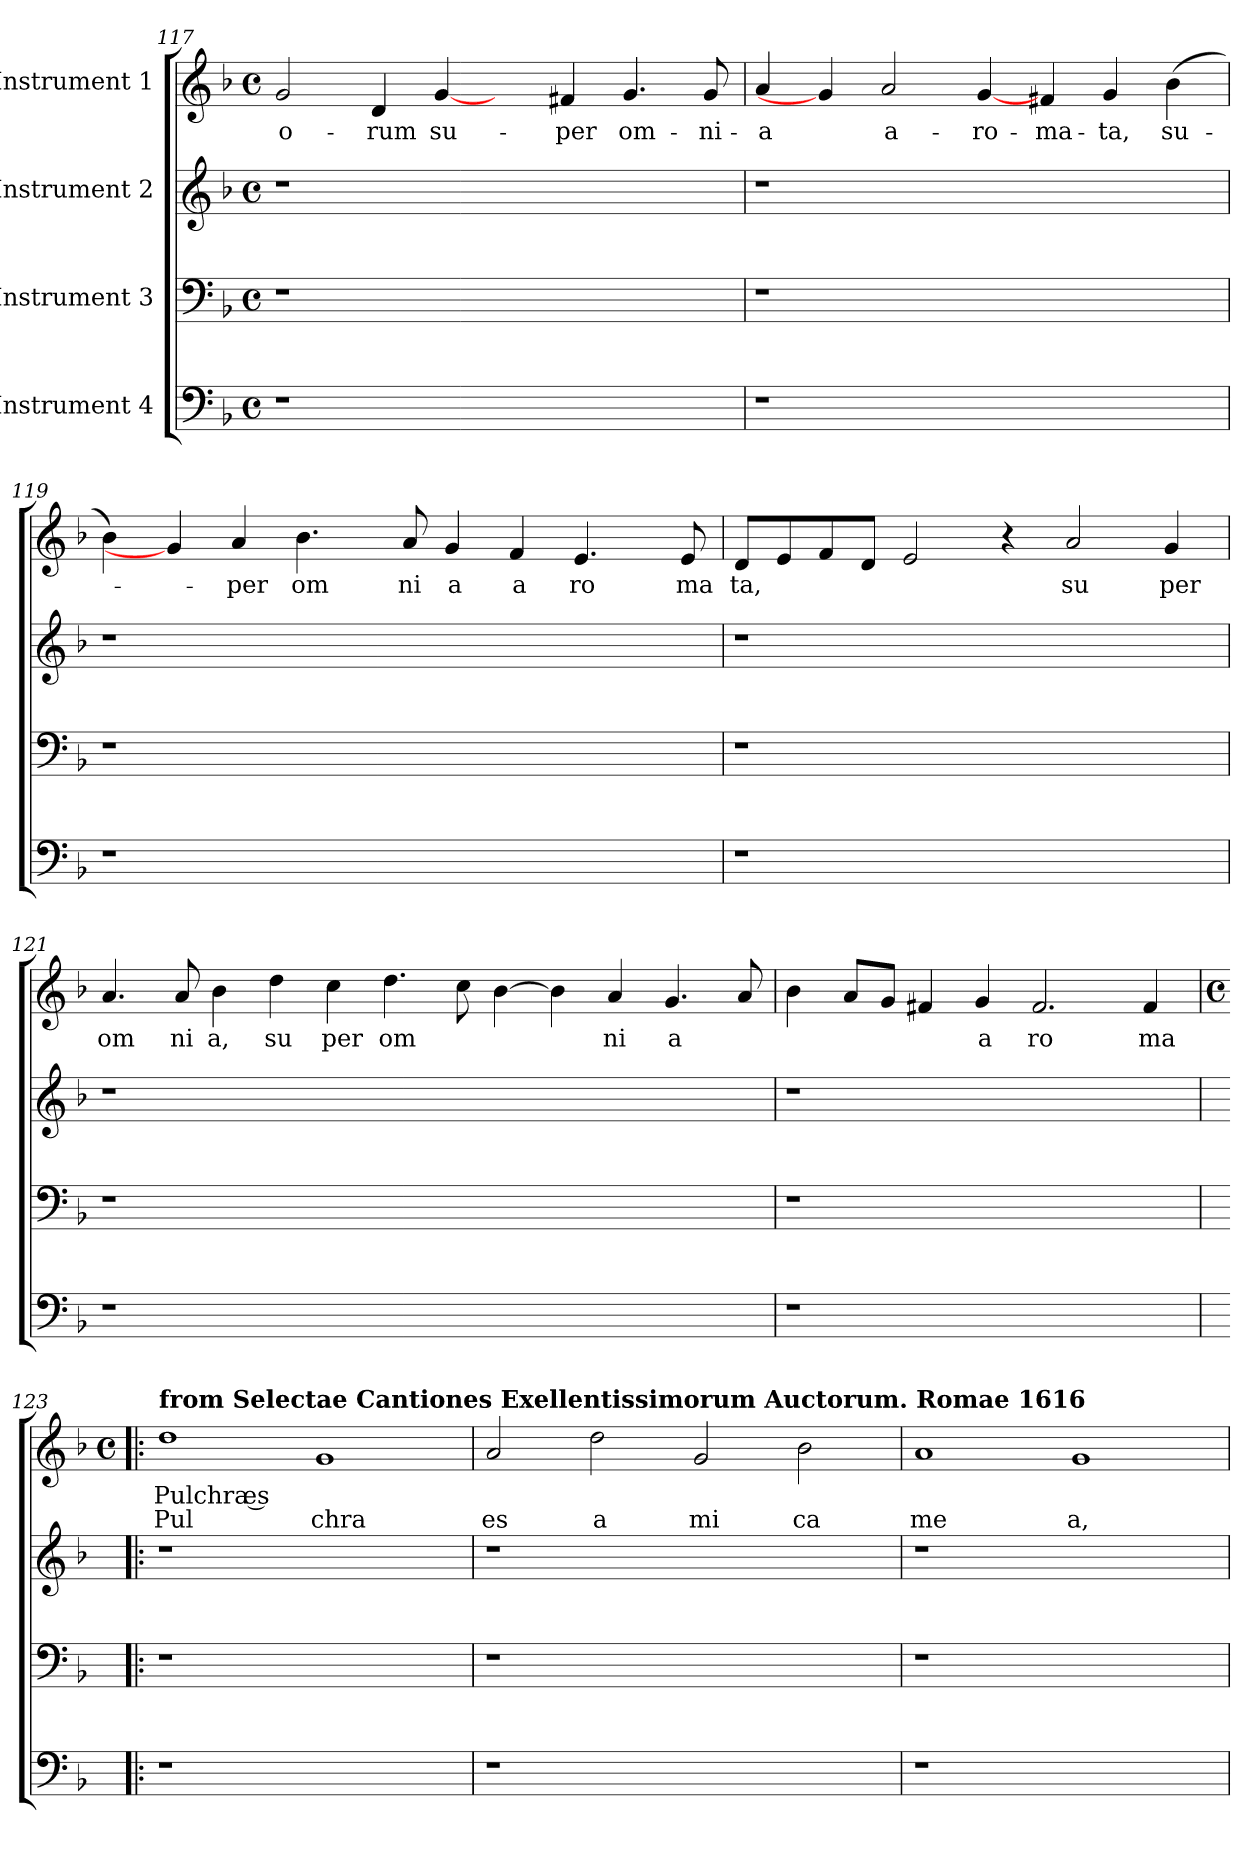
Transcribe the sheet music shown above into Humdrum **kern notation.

**kern	**kern	**kern	**kern	**text	**text
*part4	*part3	*part2	*part1	*part1	*part1
*staff4	*staff3	*staff2	*staff1	*staff1	*staff1
*I"Instrument 4	*I"Instrument 3	*I"Instrument 2	*I"Instrument 1	*	*
*clefF4	*clefF4	*clefG2	*clefG2	*	*
*k[b-]	*k[b-]	*k[b-]	*k[b-]	*	*
*F:	*F:	*F:	*F:	*	*
*M4/4	*M4/4	*M4/4	*M4/4	*	*
*met(c)	*met(c)	*met(c)	*met(c)	*	*
=117	=117	=117	=117	=117	=117
!	!	!	!	!LO:LY:b:cj	!
1r	1r	1r	2g/	-o-	.
!	!	!	!	!LO:LY:b:cj	!
.	.	.	4d/	-rum	.
!	!	!	!	!LO:LY:b:cj	!
.	.	.	[4g/	su-	.
1ryy	1ryy	1ryy	4ryy	.	.
!	!	!	!	!LO:LY:b:cj	!
.	.	.	4f#X/	-per	.
!	!	!	!	!LO:LY:b:cj	!
.	.	.	4.g/	om-	.
!	!	!	!	!LO:LY:b:cj	!
.	.	.	8g/	-ni-	.
=118	=118	=118	=118	=118	=118
!	!	!	!	!LO:LY:b:cj	!
1r	1r	1r	4a/	-a	.
.	.	.	4g/]	.	.
!	!	!	!	!LO:LY:b:cj	!
.	.	.	2a/	a-	.
!	!	!	!	!LO:LY:b:cj	!
1ryy	1ryy	1ryy	[4g/	-ro-	.
!	!	!	!	!LO:LY:b:cj	!
.	.	.	4f#X/	-ma-	.
!	!	!	!	!LO:LY:b:cj	!
.	.	.	4g/	-ta,	.
!	!	!	!	!LO:LY:b:cj	!
.	.	.	(>4b-\	su-	.
!!LO:LB:g=z
=119	=119	=119	=119	=119	=119
1r	1r	1r	4b-\)	.	.
.	.	.	4g/]	.	.
!	!	!	!	!LO:LY:b:cj	!
.	.	.	4a/	-per	.
!	!	!	!	!LO:LY:b:cj	!
.	.	.	4.b-\	om	.
1ryy	1ryy	1ryy	.	.	.
!	!	!	!	!LO:LY:b:cj	!
.	.	.	8a/	ni	.
!	!	!	!	!LO:LY:b:cj	!
.	.	.	4g/	a	.
!	!	!	!	!LO:LY:b:cj	!
.	.	.	4f/	a	.
!	!	!	!	!LO:LY:b:cj	!
.	.	.	4.e/	ro	.
4ryy	4ryy	4ryy	.	.	.
!	!	!	!	!LO:LY:b:cj	!
.	.	.	8e/	ma	.
=120	=120	=120	=120	=120	=120
!	!	!	!	!LO:LY:b	!
1r	1r	1r	8d/L	ta,	.
.	.	.	8e/	.	.
.	.	.	8f/	.	.
.	.	.	8d/J	.	.
.	.	.	2e/	.	.
1ryy	1ryy	1ryy	4r	.	.
!	!	!	!	!LO:LY:b:cj	!
.	.	.	2a/	su	.
!	!	!	!	!LO:LY:b:cj	!
.	.	.	4g/	per	.
=121	=121	=121	=121	=121	=121
!	!	!	!	!LO:LY:b:cj	!
1r	1r	1r	4.a/	om	.
!	!	!	!	!LO:LY:b:cj	!
.	.	.	8a/	ni	.
!	!	!	!	!LO:LY:b:cj	!
.	.	.	4b-\	a,	.
!	!	!	!	!LO:LY:b:cj	!
.	.	.	4dd\	su	.
!	!	!	!	!LO:LY:b:cj	!
0ryy	0ryy	0ryy	4cc\	per	.
!	!	!	!	!LO:LY:b	!
.	.	.	4.dd\	om	.
.	.	.	8cc\	.	.
.	.	.	[>4b-\	.	.
.	.	.	4b-\]	.	.
!	!	!	!	!LO:LY:b:cj	!
.	.	.	4a/	ni	.
!	!	!	!	!LO:LY:b:cj	!
.	.	.	4.g/	a	.
.	.	.	8a/	.	.
!!LO:PB:g=z
=122	=122	=122	=122	=122	=122
1r	1r	1r	4b-\	.	.
.	.	.	8a/L	.	.
.	.	.	8g/J	.	.
.	.	.	4f#X/	.	.
!	!	!	!	!LO:LY:b:cj	!
.	.	.	4g/	a	.
!	!	!	!	!LO:LY:b:cj	!
1ryy	1ryy	1ryy	2.f#/	ro	.
!	!	!	!	!LO:LY:b:cj	!
.	.	.	4f#/	ma	.
!!LO:PB:g=z
=123!|:	=123!|:	=123!|:	=123!|:	=123!|:	=123!|:
*	*	*	*M4/4	*	*
*	*	*	*met(c)	*	*
!	!	!	!LO:TX:a:B:t=from Selectae Cantiones Exellentissimorum Auctorum. Romae 1616	!	!
!	!	!	!	!LO:LY:b:rj	!LO:LY:b:cj
1r	1r	1r	1dd	Pulchra es	Pul
!	!	!	!	!	!LO:LY:b:cj
1ryy	1ryy	1ryy	1g	.	chra
=124	=124	=124	=124	=124	=124
!	!	!	!	!	!LO:LY:b:cj
1r	1r	1r	2a/	.	es
!	!	!	!	!	!LO:LY:b:cj
.	.	.	2dd\	.	a
!	!	!	!	!	!LO:LY:b:cj
1ryy	1ryy	1ryy	2g/	.	mi
!	!	!	!	!	!LO:LY:b:cj
.	.	.	2b-\	.	ca
=125	=125	=125	=125	=125	=125
!	!	!	!	!	!LO:LY:b:cj
1r	1r	1r	1a	.	me
!	!	!	!	!	!LO:LY:b:cj
1ryy	1ryy	1ryy	1g	.	a,
=	=	=	=	=	=
*-	*-	*-	*-	*-	*-
